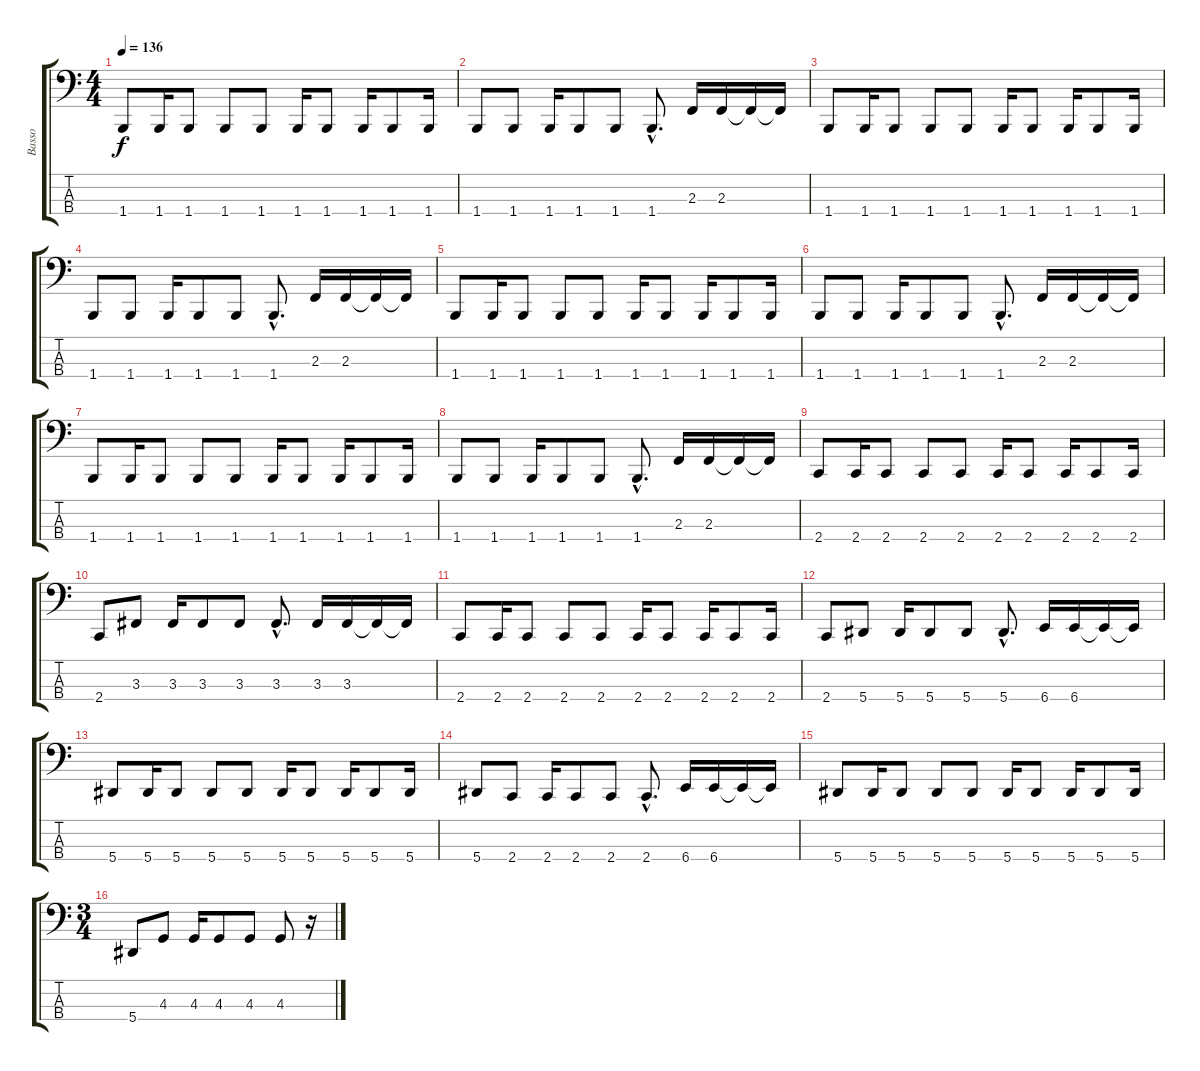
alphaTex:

\track ("Basso" "Basso") {instrument slapbass2}
\staff {score tabs}
\tuning (Db2 Ab1 Eb1 Bb0) {hide}
\ts (4 4)
\tempo 136
\clef f4
\ks c
1.4.8{dy f} 1.4.16 1.4.8 1.4.8 1.4.8 1.4.16 1.4.8 1.4.16 1.4.8 1.4.16 |
1.4.8 1.4.8 1.4.16 1.4.8 1.4.8 1.4{hac}.8{d} 2.3.16 2.3.16 2.3{t}.16 2.3{t}.16 |
1.4.8 1.4.16 1.4.8 1.4.8 1.4.8 1.4.16 1.4.8 1.4.16 1.4.8 1.4.16 |
1.4.8 1.4.8 1.4.16 1.4.8 1.4.8 1.4{hac}.8{d} 2.3.16 2.3.16 2.3{t}.16 2.3{t}.16 |
1.4.8 1.4.16 1.4.8 1.4.8 1.4.8 1.4.16 1.4.8 1.4.16 1.4.8 1.4.16 |
1.4.8 1.4.8 1.4.16 1.4.8 1.4.8 1.4{hac}.8{d} 2.3.16 2.3.16 2.3{t}.16 2.3{t}.16 |
1.4.8 1.4.16 1.4.8 1.4.8 1.4.8 1.4.16 1.4.8 1.4.16 1.4.8 1.4.16 |
1.4.8 1.4.8 1.4.16 1.4.8 1.4.8 1.4{hac}.8{d} 2.3.16 2.3.16 2.3{t}.16 2.3{t}.16 |
2.4.8 2.4.16 2.4.8 2.4.8 2.4.8 2.4.16 2.4.8 2.4.16 2.4.8 2.4.16 |
2.4.8 3.3.8 3.3.16 3.3.8 3.3.8 3.3{hac}.8{d} 3.3.16 3.3.16 3.3{t}.16 3.3{t}.16 |
2.4.8 2.4.16 2.4.8 2.4.8 2.4.8 2.4.16 2.4.8 2.4.16 2.4.8 2.4.16 |
2.4.8 5.4.8 5.4.16 5.4.8 5.4.8 5.4{hac}.8{d} 6.4.16 6.4.16 6.4{t}.16 6.4{t}.16 |
5.4.8 5.4.16 5.4.8 5.4.8 5.4.8 5.4.16 5.4.8 5.4.16 5.4.8 5.4.16 |
5.4.8 2.4.8 2.4.16 2.4.8 2.4.8 2.4{hac}.8{d} 6.4.16 6.4.16 6.4{t}.16 6.4{t}.16 |
5.4.8 5.4.16 5.4.8 5.4.8 5.4.8 5.4.16 5.4.8 5.4.16 5.4.8 5.4.16 |
\ts (3 4)
5.4.8 4.3.8 4.3.16 4.3.8 4.3.8 4.3.8 r.16
